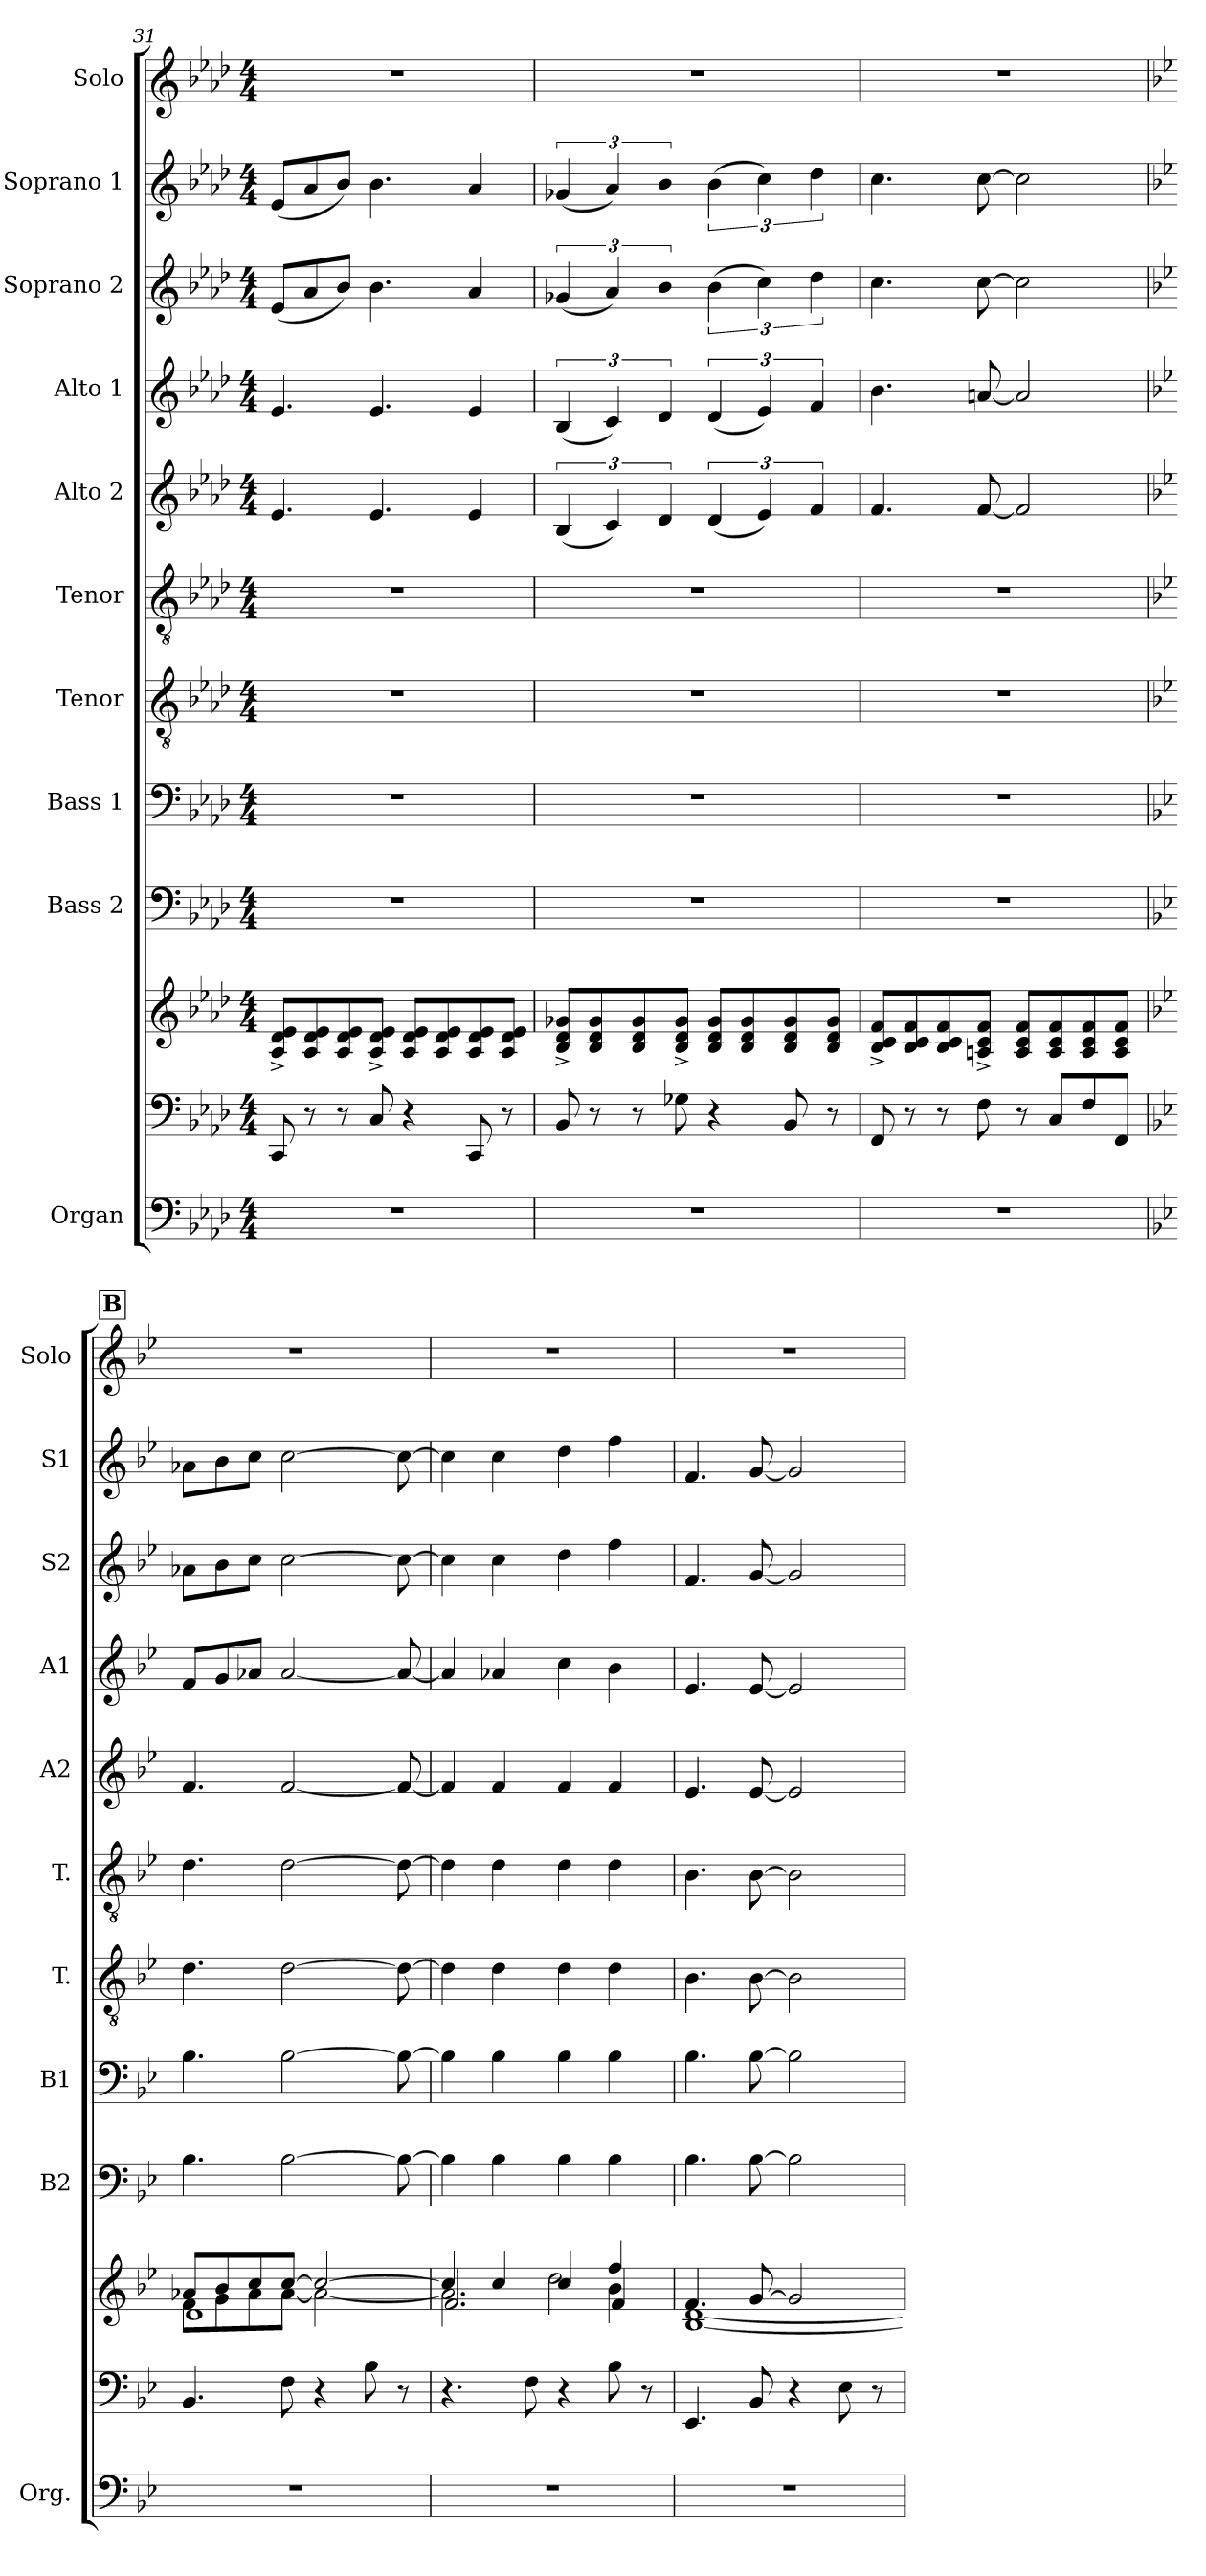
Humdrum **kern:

**kern	**kern	**kern	**kern	**kern	**kern	**kern	**kern	**kern	**kern	**kern	**kern
*part10	*part10	*part10	*part9	*part8	*part7	*part6	*part5	*part4	*part3	*part2	*part1
*staff12	*staff11	*staff10	*staff9	*staff8	*staff7	*staff6	*staff5	*staff4	*staff3	*staff2	*staff1
*I"Organ	*	*	*I"Bass 2	*I"Bass 1	*I"Tenor	*I"Tenor	*I"Alto 2	*I"Alto 1	*I"Soprano 2	*I"Soprano 1	*I"Solo
*I'Org.	*	*	*I'B2	*I'B1	*I'T.	*I'T.	*I'A2	*I'A1	*I'S2	*I'S1	*I'Solo
*clefF4	*clefF4	*clefG2	*clefF4	*clefF4	*clefGv2	*clefGv2	*clefG2	*clefG2	*clefG2	*clefG2	*clefG2
*k[b-e-a-d-]	*k[b-e-a-d-]	*k[b-e-a-d-]	*k[b-e-a-d-]	*k[b-e-a-d-]	*k[b-e-a-d-]	*k[b-e-a-d-]	*k[b-e-a-d-]	*k[b-e-a-d-]	*k[b-e-a-d-]	*k[b-e-a-d-]	*k[b-e-a-d-]
*M4/4	*M4/4	*M4/4	*M4/4	*M4/4	*M4/4	*M4/4	*M4/4	*M4/4	*M4/4	*M4/4	*M4/4
=31	=31	=31	=31	=31	=31	=31	=31	=31	=31	=31	=31
1r	8CC/	8A-/^ 8d-/^ 8e-/^L	1r	1r	1r	1r	4.e-/	4.e-/	(<8e-/L	(<8e-/L	1r
.	8r	8A-/ 8d-/ 8e-/	.	.	.	.	.	.	8a-/	8a-/	.
.	8r	8A-/ 8d-/ 8e-/	.	.	.	.	.	.	8b-/J)	8b-/J)	.
.	8C/	8A-/^ 8d-/^ 8e-/^J	.	.	.	.	4.e-/	4.e-/	4.b-\	4.b-\	.
.	4r	8A-/ 8d-/ 8e-/L	.	.	.	.	.	.	.	.	.
.	.	8A-/ 8d-/ 8e-/	.	.	.	.	.	.	.	.	.
.	8CC/	8A-/ 8d-/ 8e-/	.	.	.	.	4e-/	4e-/	4a-/	4a-/	.
.	8r	8A-/ 8d-/ 8e-/J	.	.	.	.	.	.	.	.	.
=32	=32	=32	=32	=32	=32	=32	=32	=32	=32	=32	=32
1r	8BB-/	8B-/^ 8d-/^ 8g-X/^L	1r	1r	1r	1r	(<6B-/	(<6B-/	(<6g-X/	(<6g-X/	1r
.	8r	8B-/ 8d-/ 8g-/	.	.	.	.	.	.	.	.	.
.	.	.	.	.	.	.	6c/)	6c/)	6a-/)	6a-/)	.
.	8r	8B-/ 8d-/ 8g-/	.	.	.	.	.	.	.	.	.
.	.	.	.	.	.	.	6d-/	6d-/	6b-\	6b-\	.
.	8G-X\	8B-/^ 8d-/^ 8g-/^J	.	.	.	.	.	.	.	.	.
.	4r	8B-/ 8d-/ 8g-/L	.	.	.	.	(<6d-/	(<6d-/	(>6b-\	(>6b-\	.
.	.	8B-/ 8d-/ 8g-/	.	.	.	.	.	.	.	.	.
.	.	.	.	.	.	.	6e-/)	6e-/)	6cc\)	6cc\)	.
.	8BB-/	8B-/ 8d-/ 8g-/	.	.	.	.	.	.	.	.	.
.	.	.	.	.	.	.	6f/	6f/	6dd-\	6dd-\	.
.	8r	8B-/ 8d-/ 8g-/J	.	.	.	.	.	.	.	.	.
=33	=33	=33	=33	=33	=33	=33	=33	=33	=33	=33	=33
1r	8FF/	8B-/^ 8c/^ 8f/^L	1r	1r	1r	1r	4.f/	4.b-\	4.cc\	4.cc\	1r
.	8r	8B-/ 8c/ 8f/	.	.	.	.	.	.	.	.	.
.	8r	8B-/ 8c/ 8f/	.	.	.	.	.	.	.	.	.
.	8F\	8An/^ 8c/^ 8f/^J	.	.	.	.	[8f/	[8an/	[8cc\	[8cc\	.
.	8r	8A/ 8c/ 8f/L	.	.	.	.	2f/]	2a/]	2cc\]	2cc\]	.
.	8C/L	8A/ 8c/ 8f/	.	.	.	.	.	.	.	.	.
.	8F/	8A/ 8c/ 8f/	.	.	.	.	.	.	.	.	.
.	8FF/J	8A/ 8c/ 8f/J	.	.	.	.	.	.	.	.	.
!!LO:REH:place=s1:a:B:fs=14:t=B
=34	=34	=34	=34	=34	=34	=34	=34	=34	=34	=34	=34
*k[b-e-]	*k[b-e-]	*k[b-e-]	*k[b-e-]	*k[b-e-]	*k[b-e-]	*k[b-e-]	*k[b-e-]	*k[b-e-]	*k[b-e-]	*k[b-e-]	*k[b-e-]
*	*	*^	*	*	*	*	*	*	*	*	*
*	*	*	*^	*	*	*	*	*	*	*	*	*
1r	4.BB-/	8a-X/L	8f\L	1d	4.B-\	4.B-\	4.d\	4.d\	4.f/	8f/L	8a-X\L	8a-X\L	1r
.	.	8b-/	8g\	.	.	.	.	.	.	8g/	8b-\	8b-\	.
.	.	8cc/	8a-\	.	.	.	.	.	.	8a-X/J	8cc\J	8cc\J	.
.	8F\	[8cc/J	[8a-\J	.	[2B-\	[2B-\	[2d\	[2d\	[2f/	[2a-/	[2cc\	[2cc\	.
.	4r	2cc/_	2a-\_	.	.	.	.	.	.	.	.	.	.
.	8B-\	.	.	.	.	.	.	.	.	.	.	.	.
.	8r	.	.	.	8B-\_	8B-\_	8d\_	8d\_	8f/_	8a-/_	8cc\_	8cc\_	.
=35	=35	=35	=35	=35	=35	=35	=35	=35	=35	=35	=35	=35	=35
*	*	*	*	*^	*	*	*	*	*	*	*	*	*
1r	4.r	4cc/]	2.a-\]	2.f/	2ryy	4B-\]	4B-\]	4d\]	4d\]	4f/]	4a-/]	4cc\]	4cc\]	1r
.	.	4cc/	.	.	.	4B-\	4B-\	4d\	4d\	4f/	4a-X/	4cc\	4cc\	.
.	8F\	.	.	.	.	.	.	.	.	.	.	.	.	.
.	4r	4cc/	.	.	2dd\	4B-\	4B-\	4d\	4d\	4f/	4cc\	4dd\	4dd\	.
.	8B-\	4ff/	4b-\	4f/	.	4B-\	4B-\	4d\	4d\	4f/	4b-\	4ff\	4ff\	.
.	8r	.	.	.	.	.	.	.	.	.	.	.	.	.
*	*	*	*v	*v	*v	*	*	*	*	*	*	*	*	*
=36	=36	=36	=36	=36	=36	=36	=36	=36	=36	=36	=36	=36
1r	4.EE-/	4.f/	[1B- [1d	4.B-\	4.B-\	4.B-\	4.B-\	4.e-/	4.e-/	4.f/	4.f/	1r
.	8BB-/	[8g/	.	[8B-\	[8B-\	[8B-\	[8B-\	[8e-/	[8e-/	[8g/	[8g/	.
.	4r	2g/]	.	2B-\]	2B-\]	2B-\]	2B-\]	2e-/]	2e-/]	2g/]	2g/]	.
.	8E-\	.	.	.	.	.	.	.	.	.	.	.
.	8r	.	.	.	.	.	.	.	.	.	.	.
*	*	*v	*v	*	*	*	*	*	*	*	*	*
=	=	=	=	=	=	=	=	=	=	=	=
*-	*-	*-	*-	*-	*-	*-	*-	*-	*-	*-	*-
